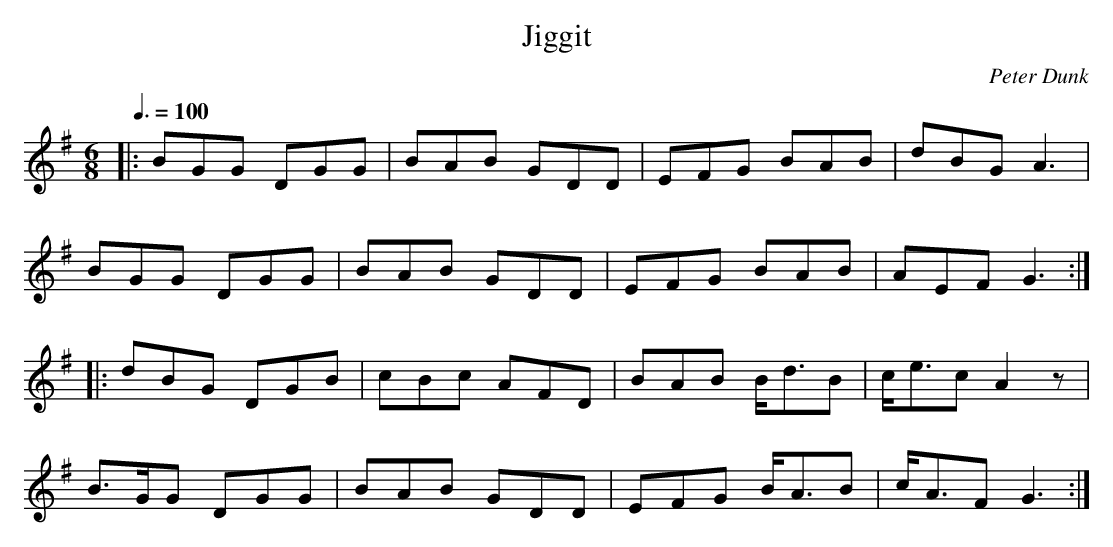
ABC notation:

X:1
T:Jiggit
C:Peter Dunk
Q:3/8=100
M:6/8
L:1/8
K:G
|: BGG DGG | BAB GDD | EFG BAB | dBG A3 |
BGG DGG | BAB GDD | EFG BAB | AEF G3 :|
|:dBG DGB | cBc AFD | BAB B<dB | c<ec A2 z |
B>GG DGG | BAB GDD | EFG B<AB | c<AF G3:|
